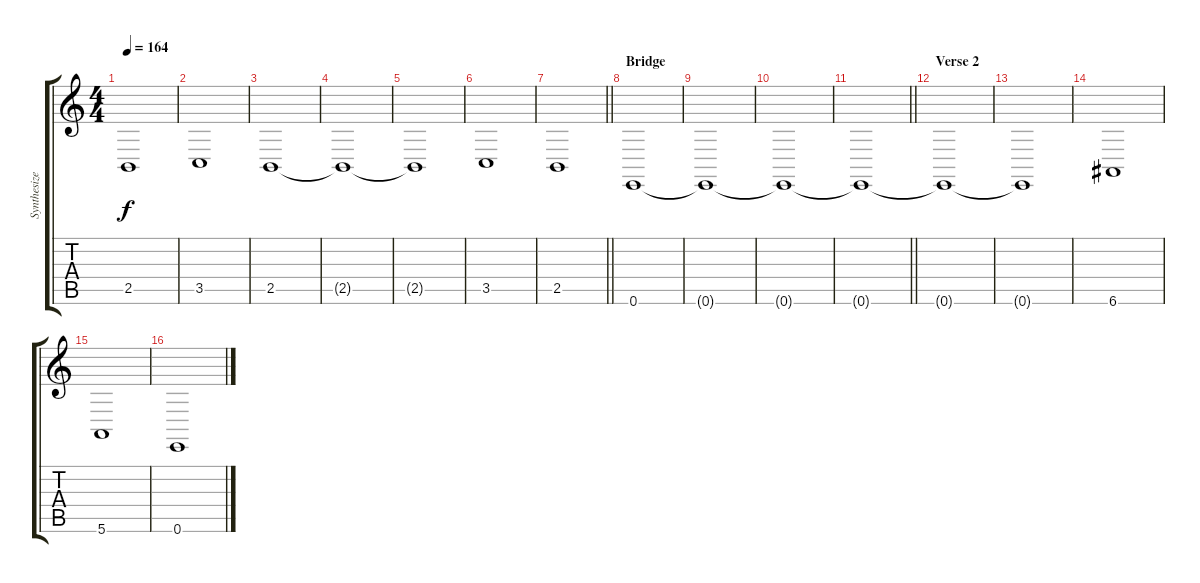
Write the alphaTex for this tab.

\track ("Synthesizer 2 (Paul Morris)" "Synthesize") {instrument pad2warm}
\staff {score tabs}
\tuning (E4 B3 G3 D3 A2 E2) {hide}
\ts (4 4)
\tempo 164
\clef g2
\ks c
2.5{t}.1{dy f} |
3.5.1 |
2.5.1 |
2.5{t}.1 |
2.5{t}.1 |
3.5.1 |
\barLineRight lightlight
2.5.1 |
\section ("" "Bridge")
0.6.1 |
0.6{t}.1 |
0.6{t}.1 |
\barLineRight lightlight
0.6{t}.1 |
\section ("" "Verse 2")
0.6{t}.1 |
0.6{t}.1 |
6.6.1 |
5.6.1 |
0.6.1
